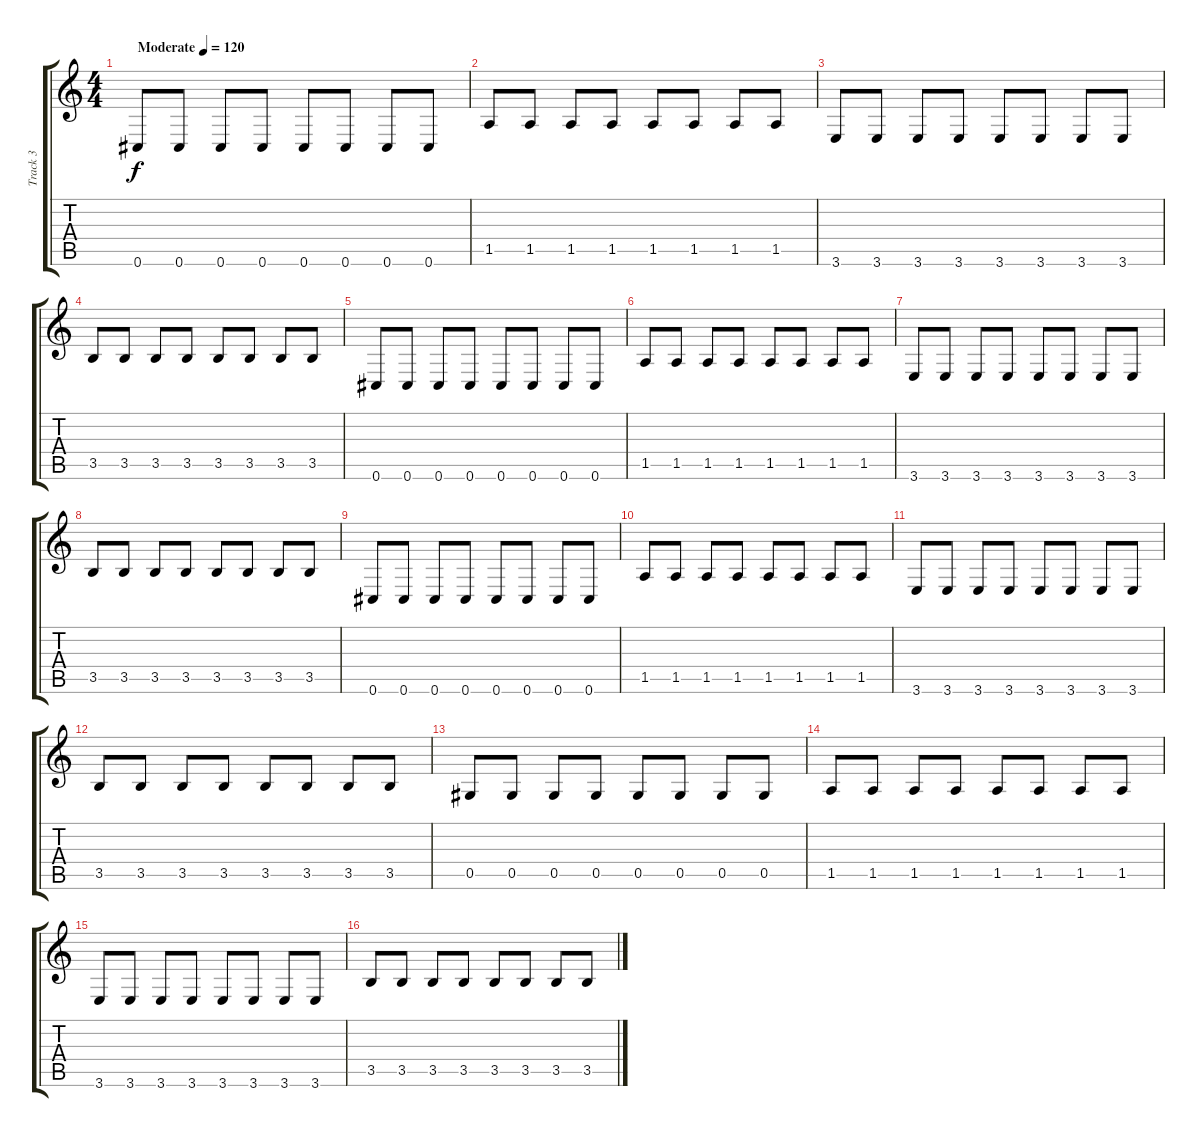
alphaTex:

\track ("Track 3" "Track 3") {instrument electricbassfinger}
\staff {score tabs}
\tuning (Eb4 Bb3 Gb3 Db3 Ab2 Db2) {hide}
\ts (4 4)
\tempo (120 "Moderate")
\clef g2
\ks c
0.6.8{dy f instrument electricbassfinger} 0.6.8 0.6.8 0.6.8 0.6.8 0.6.8 0.6.8 0.6.8 |
1.5.8 1.5.8 1.5.8 1.5.8 1.5.8 1.5.8 1.5.8 1.5.8 |
3.6.8 3.6.8 3.6.8 3.6.8 3.6.8 3.6.8 3.6.8 3.6.8 |
3.5.8 3.5.8 3.5.8 3.5.8 3.5.8 3.5.8 3.5.8 3.5.8 |
0.6.8 0.6.8 0.6.8 0.6.8 0.6.8 0.6.8 0.6.8 0.6.8 |
1.5.8 1.5.8 1.5.8 1.5.8 1.5.8 1.5.8 1.5.8 1.5.8 |
3.6.8 3.6.8 3.6.8 3.6.8 3.6.8 3.6.8 3.6.8 3.6.8 |
3.5.8 3.5.8 3.5.8 3.5.8 3.5.8 3.5.8 3.5.8 3.5.8 |
0.6.8 0.6.8 0.6.8 0.6.8 0.6.8 0.6.8 0.6.8 0.6.8 |
1.5.8 1.5.8 1.5.8 1.5.8 1.5.8 1.5.8 1.5.8 1.5.8 |
3.6.8 3.6.8 3.6.8 3.6.8 3.6.8 3.6.8 3.6.8 3.6.8 |
3.5.8 3.5.8 3.5.8 3.5.8 3.5.8 3.5.8 3.5.8 3.5.8 |
0.5.8 0.5.8 0.5.8 0.5.8 0.5.8 0.5.8 0.5.8 0.5.8 |
1.5.8 1.5.8 1.5.8 1.5.8 1.5.8 1.5.8 1.5.8 1.5.8 |
3.6.8 3.6.8 3.6.8 3.6.8 3.6.8 3.6.8 3.6.8 3.6.8 |
3.5.8 3.5.8 3.5.8 3.5.8 3.5.8 3.5.8 3.5.8 3.5.8
